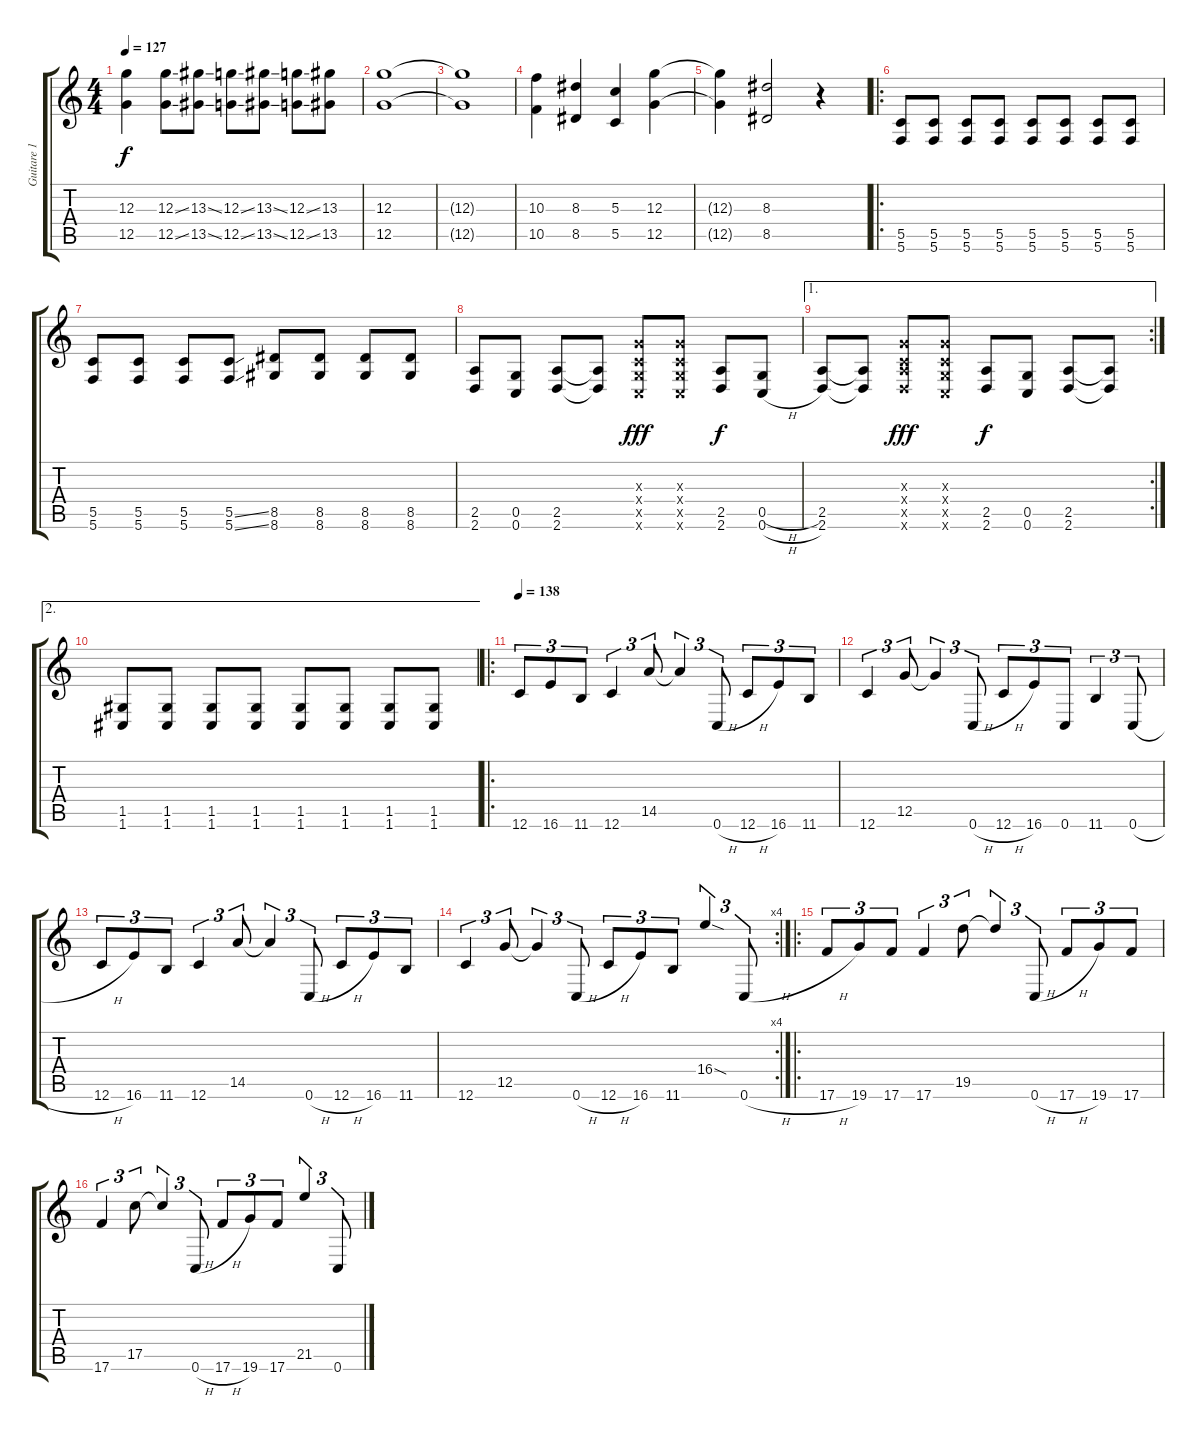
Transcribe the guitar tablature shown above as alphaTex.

\track ("Guitare 1" "Guitare 1") {instrument distortionguitar}
\staff {score tabs}
\tuning (E4 C4 G3 C3 G2 C2) {hide}
\ts (4 4)
\tempo 127
\clef g2
\ks c
(12.3{t} 12.5{t}).4{dy f} (12.3{ss} 12.5{ss}).8 (13.3{ss} 13.5{ss}).8 (12.3{ss} 12.5{ss}).8 (13.3{ss} 13.5{ss}).8 (12.3{ss} 12.5{ss}).8 (13.3 13.5).8 |
(12.3 12.5).1 |
(12.3{t} 12.5{t}).1 |
(10.3 10.5).4 (8.3 8.5).4 (5.3 5.5).4 (12.3 12.5).4 |
(12.3{t} 12.5{t}).4 (8.3 8.5).2 r.4 |
\ro
(5.5 5.6).8 (5.5 5.6).8 (5.5 5.6).8 (5.5 5.6).8 (5.5 5.6).8 (5.5 5.6).8 (5.5 5.6).8 (5.5 5.6).8 |
(5.5 5.6).8 (5.5 5.6).8 (5.5 5.6).8 (5.5{ss} 5.6{ss}).8 (8.5 8.6).8 (8.5 8.6).8 (8.5 8.6).8 (8.5 8.6).8 |
(2.5 2.6).8 (0.5 0.6).8 (2.5 2.6).8 (2.5{t} 2.6{t}).8 (0.3{x} 0.4{x} 0.5{x} 0.6{x}).8{dy fff} (0.3{x} 0.4{x} 0.5{x} 0.6{x}).8 (2.5 2.6).8{dy f} (0.5{h} 0.6{h}).8 |
\ae 1
\rc 2
(2.5 2.6).8 (2.5{t} 2.6{t}).8 (0.3{x} 0.4{x} 2.5{x} 2.6{x}).8{dy fff} (0.3{x} 0.4{x} 0.5{x} 0.6{x}).8 (2.5 2.6).8{dy f} (0.5 0.6).8 (2.5 2.6).8 (2.5{t} 2.6{t}).8 |
\ae 2
(1.5 1.6).8 (1.5 1.6).8 (1.5 1.6).8 (1.5 1.6).8 (1.5 1.6).8 (1.5 1.6).8 (1.5 1.6).8 (1.5 1.6).8 |
\ro
\tempo 138
12.6.8{tu (3 2)} 16.6.8{tu (3 2)} 11.6.8{tu (3 2)} 12.6.4{tu (3 2)} 14.5.8{tu (3 2)} 14.5{t}.4{tu (3 2)} 0.6{h}.8{tu (3 2)} 12.6{h}.8{tu (3 2)} 16.6.8{tu (3 2)} 11.6.8{tu (3 2)} |
12.6.4{tu (3 2)} 12.5.8{tu (3 2)} 12.5{t}.4{tu (3 2)} 0.6{h}.8{tu (3 2)} 12.6{h}.8{tu (3 2)} 16.6.8{tu (3 2)} 0.6.8{tu (3 2)} 11.6.4{tu (3 2)} 0.6{h}.8{tu (3 2)} |
12.6{h}.8{tu (3 2)} 16.6.8{tu (3 2)} 11.6.8{tu (3 2)} 12.6.4{tu (3 2)} 14.5.8{tu (3 2)} 14.5{t}.4{tu (3 2)} 0.6{h}.8{tu (3 2)} 12.6{h}.8{tu (3 2)} 16.6.8{tu (3 2)} 11.6.8{tu (3 2)} |
\rc 4
12.6.4{tu (3 2)} 12.5.8{tu (3 2)} 12.5{t}.4{tu (3 2)} 0.6{h}.8{tu (3 2)} 12.6{h}.8{tu (3 2)} 16.6.8{tu (3 2)} 11.6.8{tu (3 2)} 16.4{sod}.4{tu (3 2) beam Up} 0.6{h}.8{tu (3 2) beam Up} |
\ro
17.6{h}.8{tu (3 2)} 19.6.8{tu (3 2)} 17.6.8{tu (3 2)} 17.6.4{tu (3 2)} 19.5.8{tu (3 2)} 19.5{t}.4{tu (3 2) beam Up} 0.6{h}.8{tu (3 2) beam Up} 17.6{h}.8{tu (3 2)} 19.6.8{tu (3 2)} 17.6.8{tu (3 2)} |
17.6.4{tu (3 2)} 17.5.8{tu (3 2)} 17.5{t}.4{tu (3 2) beam Up} 0.6{h}.8{tu (3 2) beam Up} 17.6{h}.8{tu (3 2)} 19.6.8{tu (3 2)} 17.6.8{tu (3 2)} 21.5.4{tu (3 2) beam Up} 0.6{h}.8{tu (3 2) beam Up}
